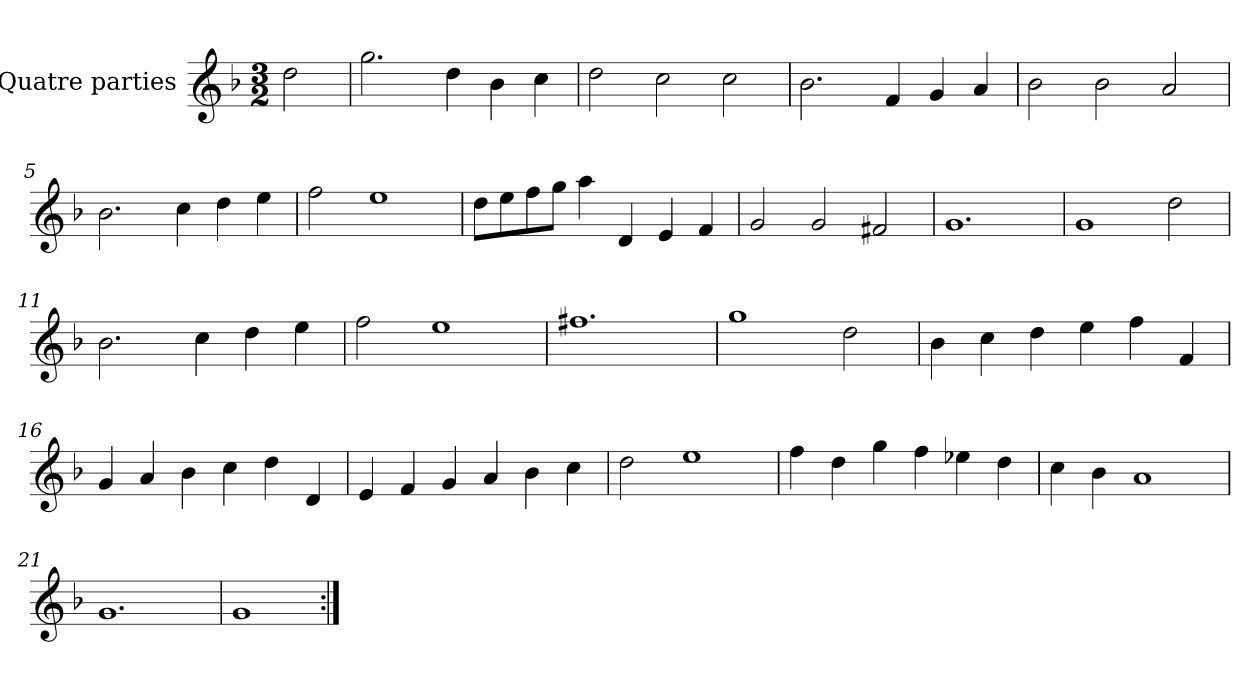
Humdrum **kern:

**kern
*part1
*staff1
*I"Quatre parties
*clefG2
*k[b-]
*M3/2
*MM180
=
2dd\
=1
2.gg\
4dd\
4b-\
4cc\
=2
2dd\
2cc\
2cc\
=3
2.b-\
4f/
4g/
4a/
=4
2b-\
2b-\
2a/
=5
2.b-\
4cc\
4dd\
4ee\
=6
2ff\
1ee
=7
8dd\L
8ee\
8ff\
8gg\J
4aa\
4d/
4e/
4f/
=8
2g/
2g/
2f#X/
=9
1.g
=10
1g
2dd\
=11
2.b-\
4cc\
4dd\
4ee\
=12
2ff\
1ee
=13
1.ff#X
=14
1gg
2dd\
=15
4b-\
4cc\
4dd\
4ee\
4ff\
4f/
=16
4g/
4a/
4b-\
4cc\
4dd\
4d/
=17
4e/
4f/
4g/
4a/
4b-\
4cc\
=18
2dd\
1ee
=19
4ff\
4dd\
4gg\
4ff\
4ee-X\
4dd\
=20
4cc\
4b-\
1a
=21
1.g
=22
1g
=:|!
*-
